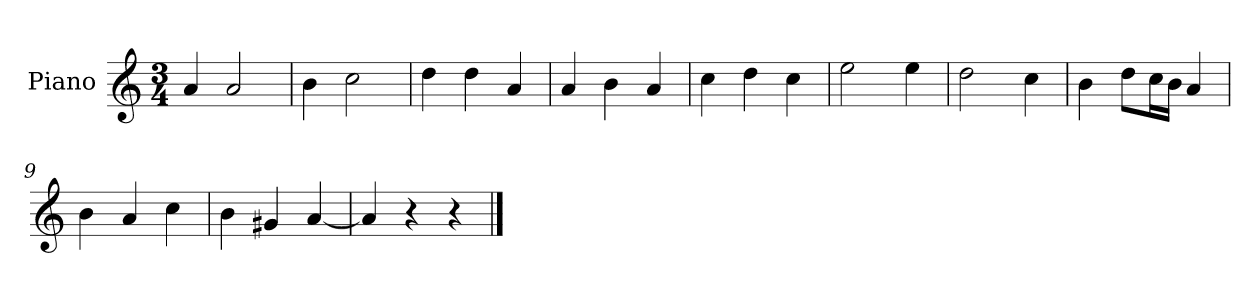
**kern
*part1
*staff1
*I"Piano
*I'P-no
*clefG2
*k[]
*M3/4
*MM179
=1
4a/
2a/
=2
4b\
2cc\
=3
4dd\
4dd\
4a/
=4
4a/
4b\
4a/
=5
4cc\
4dd\
4cc\
=6
2ee\
4ee\
=7
2dd\
4cc\
=8
4b\
8dd\L
16cc\L
16b\JJ
4a/
=9
4b\
4a/
4cc\
=10
4b\
4g#X/
[4a/
=11
4a/]
4r
4r
==
*-
